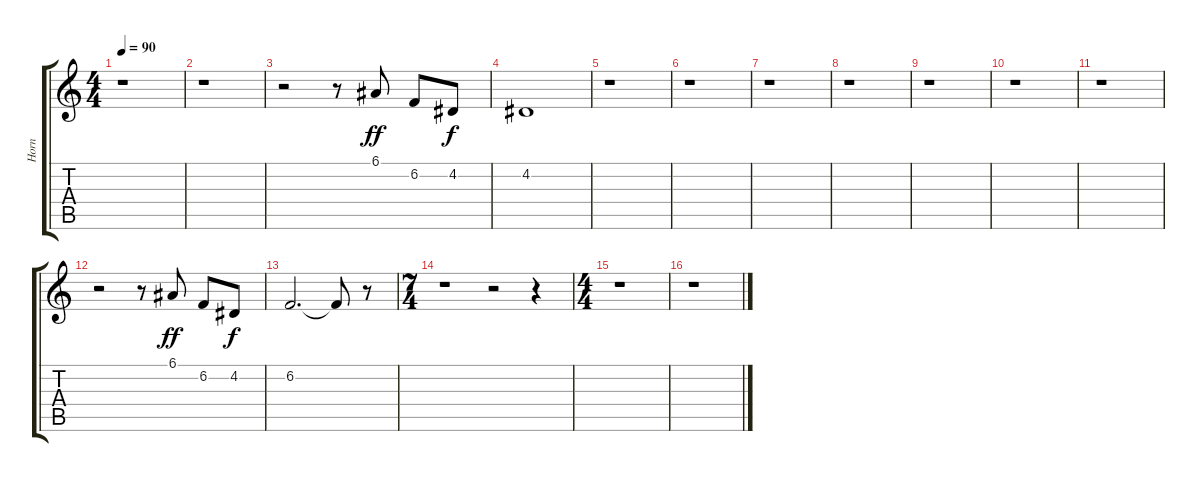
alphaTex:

\track ("Horn             " "Horn      ") {instrument frenchhorn}
\staff {score tabs}
\tuning (E4 B3 G3 D3 A2 E2) {hide}
\ts (4 4)
\tempo 90
\clef g2
\ks c
r.1{dy mf} |
r.1 |
r.2 r.8 6.1.8{dy ff} 6.2.8 4.2.8{dy f} |
4.2.1 |
r.1 |
r.1 |
r.1 |
r.1 |
r.1 |
r.1 |
r.1 |
r.2 r.8 6.1.8{dy ff} 6.2.8 4.2.8{dy f} |
6.2.2{d} 6.2{t}.8 r.8 |
\ts (7 4)
r.1 r.2 r.4 |
\ts (4 4)
r.1 |
r.1
